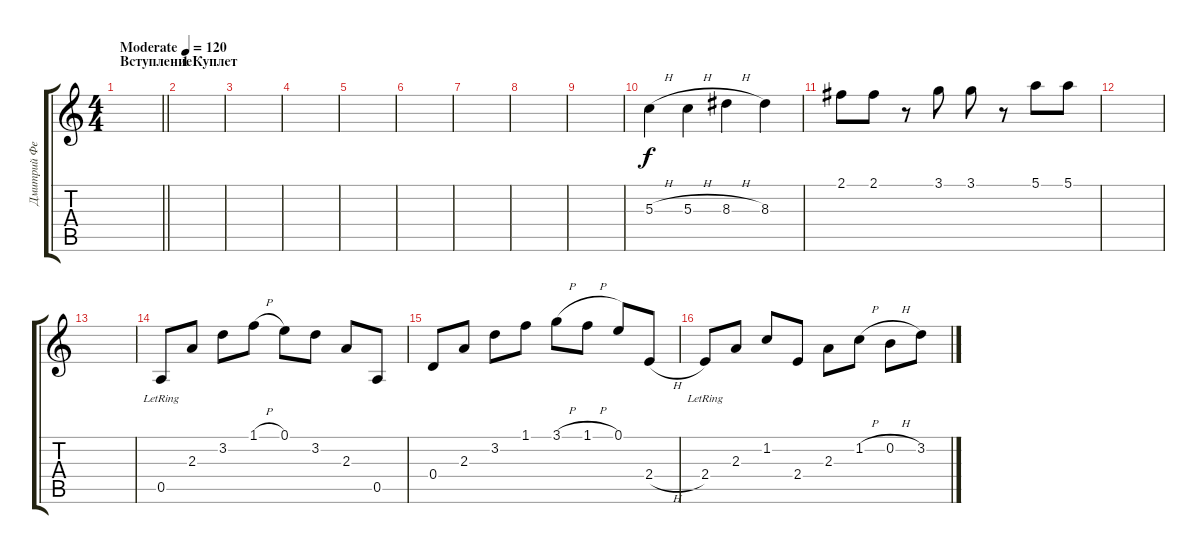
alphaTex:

\track ("Дмитрий Федорченко (Соло)" "Дмитрий Фе") {instrument electricguitarmuted}
\staff {score tabs}
\tuning (E4 B3 G3 D3 A2 E2) {hide}
\ts (4 4)
\section ("" "Вступление")
\tempo (120 "Moderate")
\clef g2
\barLineRight lightlight
\ks c
|
\section ("" "1 Куплет")
|
|
|
|
|
|
|
|
5.3{h}.4 5.3{h}.4 8.3{h}.4 8.3.4 |
2.1.8 2.1.8 r.8 3.1.8 3.1.8 r.8 5.1.8 5.1.8 |
|
|
0.5{lr}.8 2.3.8 3.2.8 1.1{h}.8 0.1.8 3.2.8 2.3.8 0.5.8 |
0.4.8 2.3.8 3.2.8 1.1.8 3.1{h}.8 1.1{h}.8 0.1.8 2.4{h}.8 |
2.4{lr}.8 2.3.8 1.2.8 2.4.8 2.3.8 1.2{h}.8 0.2{h}.8 3.2.8
